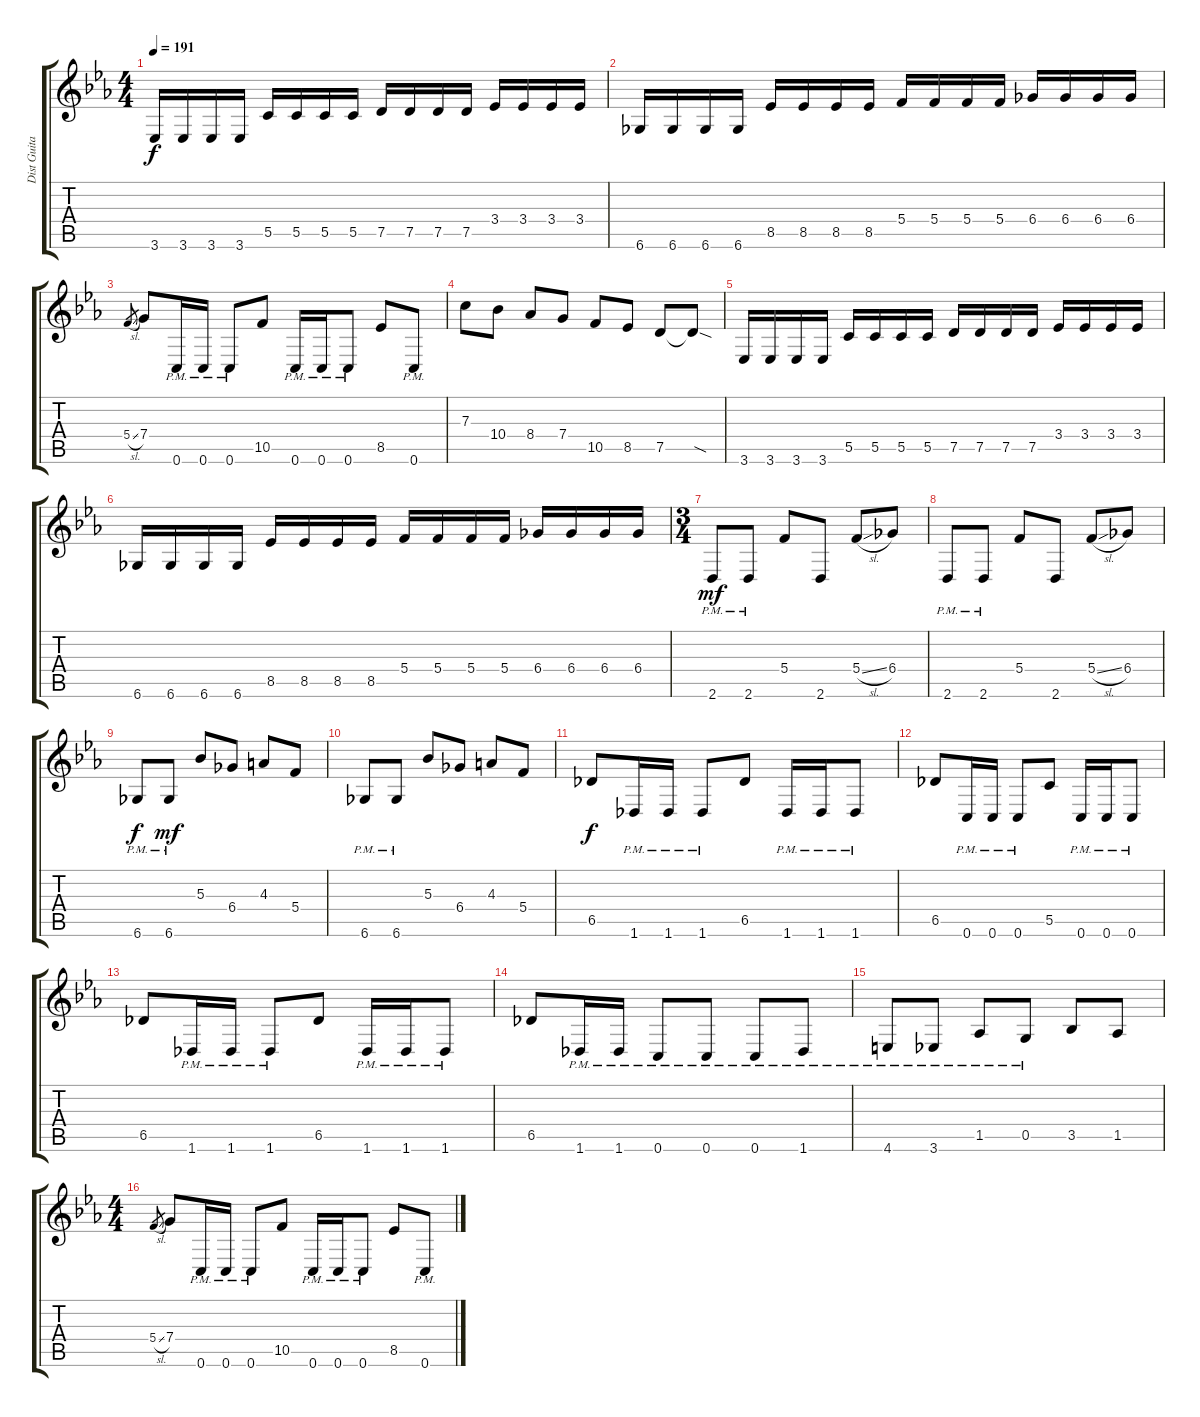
\track ("Dist Guitar Left" "Dist Guita") {instrument distortionguitar}
\staff {score tabs}
\tuning (D4 A3 F3 C3 G2 C2) {hide}
\ts (4 4)
\tempo 191
\clef g2
\ks cminor
3.6.16{dy f} 3.6.16 3.6.16 3.6.16 5.5.16 5.5.16 5.5.16 5.5.16 7.5.16 7.5.16 7.5.16 7.5.16 3.4.16 3.4.16 3.4.16 3.4.16 |
6.6.16 6.6.16 6.6.16 6.6.16 8.5.16 8.5.16 8.5.16 8.5.16 5.4.16 5.4.16 5.4.16 5.4.16 6.4.16 6.4.16 6.4.16 6.4.16 |
5.4{sl}.8{gr} 7.4.8 0.6{pm}.16 0.6{pm}.16 0.6{pm}.8 10.5.8 0.6{pm}.16 0.6{pm}.16 0.6{pm}.8 8.5.8 0.6{pm}.8 |
7.3.8 10.4.8 8.4.8 7.4.8 10.5.8 8.5.8 7.5.8 7.5{sod t}.8 |
3.6.16 3.6.16 3.6.16 3.6.16 5.5.16 5.5.16 5.5.16 5.5.16 7.5.16 7.5.16 7.5.16 7.5.16 3.4.16 3.4.16 3.4.16 3.4.16 |
6.6.16 6.6.16 6.6.16 6.6.16 8.5.16 8.5.16 8.5.16 8.5.16 5.4.16 5.4.16 5.4.16 5.4.16 6.4.16 6.4.16 6.4.16 6.4.16 |
\ts (3 4)
2.6{pm}.8{dy mf} 2.6{pm}.8 5.4.8 2.6.8 5.4{sl}.8 6.4.8 |
2.6{pm}.8 2.6{pm}.8 5.4.8 2.6.8 5.4{sl}.8 6.4.8 |
6.6{pm}.8{dy f} 6.6{pm}.8{dy mf} 5.3.8 6.4.8 4.3.8 5.4.8 |
6.6{pm}.8 6.6{pm}.8 5.3.8 6.4.8 4.3.8 5.4.8 |
6.5.8{dy f} 1.6{pm}.16 1.6{pm}.16 1.6{pm}.8 6.5.8 1.6{pm}.16 1.6{pm}.16 1.6{pm}.8 |
6.5.8 0.6{pm}.16 0.6{pm}.16 0.6{pm}.8 5.5.8 0.6{pm}.16 0.6{pm}.16 0.6{pm}.8 |
6.5.8 1.6{pm}.16 1.6{pm}.16 1.6{pm}.8 6.5.8 1.6{pm}.16 1.6{pm}.16 1.6{pm}.8 |
6.5.8 1.6{pm}.16 1.6{pm}.16 0.6{pm}.8 0.6{pm}.8 0.6{pm}.8 1.6{pm}.8 |
4.6{pm}.8 3.6{pm}.8 1.5{pm}.8 0.5{pm}.8 3.5.8 1.5.8 |
\ts (4 4)
5.4{sl}.8{gr} 7.4.8 0.6{pm}.16 0.6{pm}.16 0.6{pm}.8 10.5.8 0.6{pm}.16 0.6{pm}.16 0.6{pm}.8 8.5.8 0.6{pm}.8
